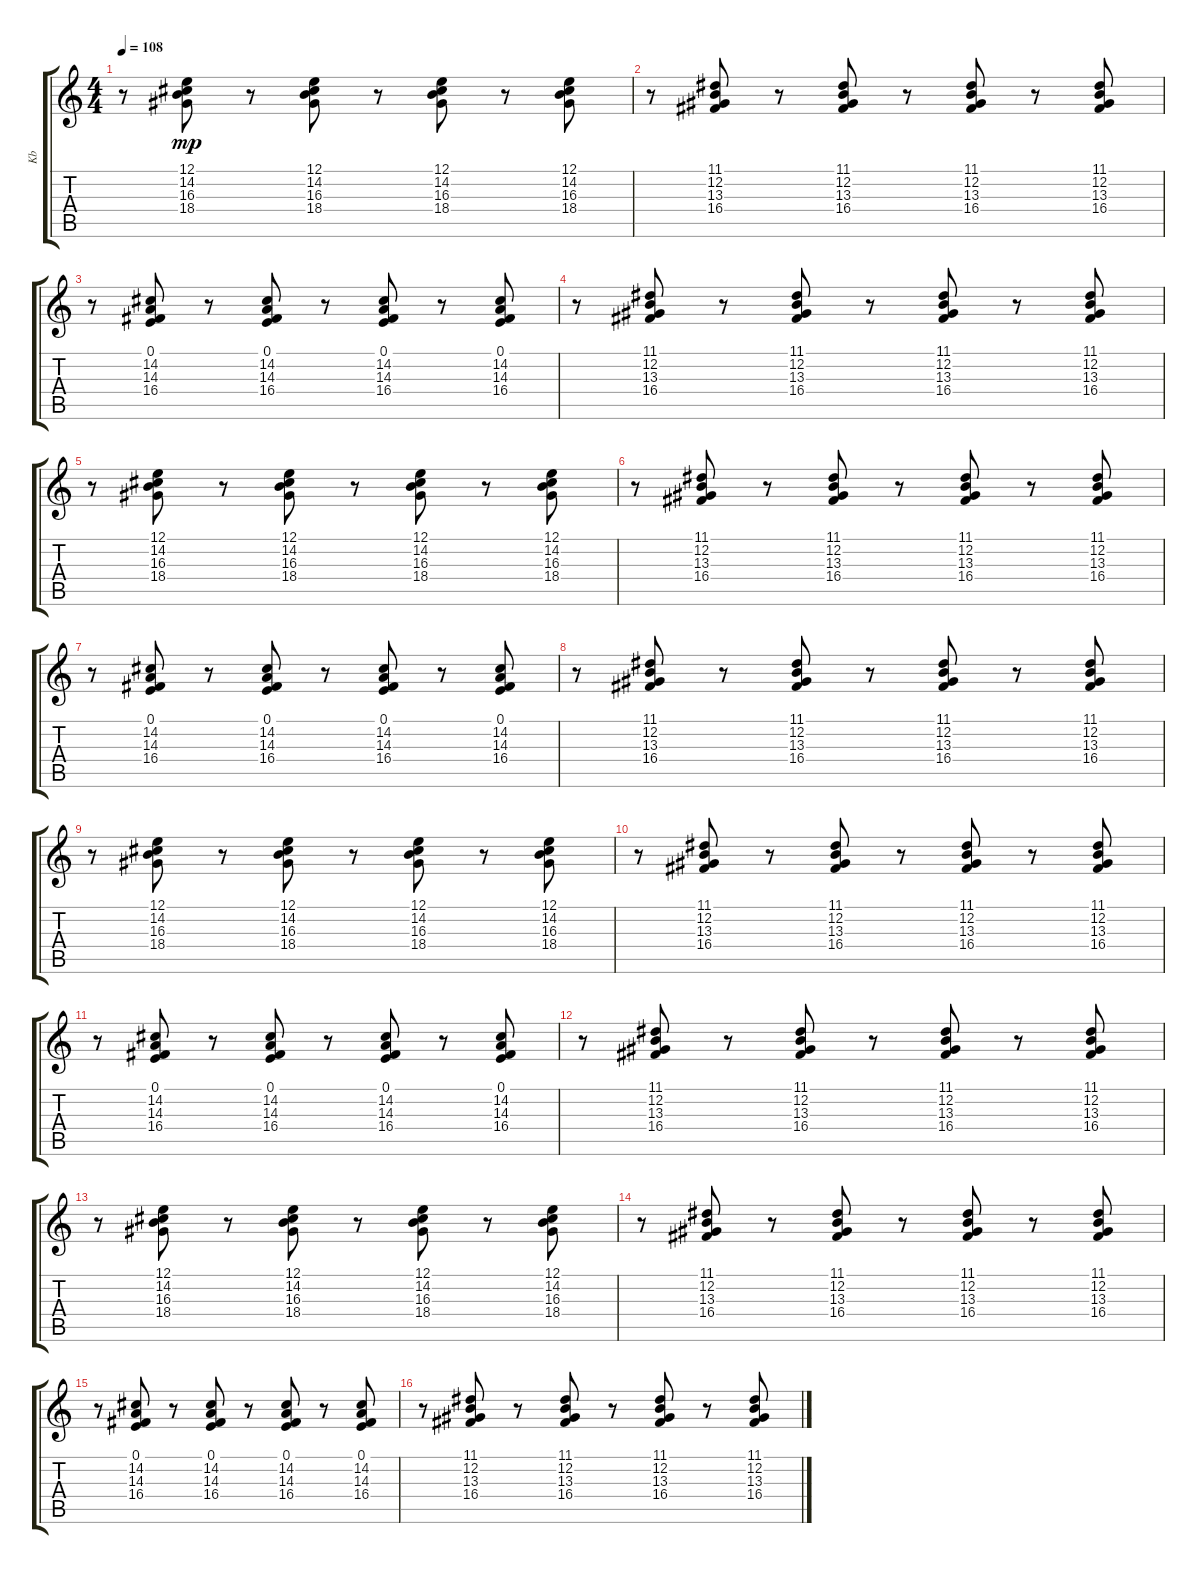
\track ("Kb" "Kb") {instrument honkytonkpiano}
\staff {score tabs}
\tuning (E4 B3 G3 D3 A2 E2) {hide}
\ts (4 4)
\tempo 108
\clef g2
\ks c
r.8{dy f} (12.1 14.2 16.3 18.4).8{dy mp balance 7 instrument honkytonkpiano} r.8 (12.1 14.2 16.3 18.4).8 r.8 (12.1 14.2 16.3 18.4).8 r.8 (12.1 14.2 16.3 18.4).8 |
r.8 (11.1 12.2 13.3 16.4).8 r.8 (11.1 12.2 13.3 16.4).8 r.8 (11.1 12.2 13.3 16.4).8 r.8 (11.1 12.2 13.3 16.4).8 |
r.8 (0.1 14.2 14.3 16.4).8 r.8 (0.1 14.2 14.3 16.4).8 r.8 (0.1 14.2 14.3 16.4).8 r.8 (0.1 14.2 14.3 16.4).8 |
r.8 (11.1 12.2 13.3 16.4).8 r.8 (11.1 12.2 13.3 16.4).8 r.8 (11.1 12.2 13.3 16.4).8 r.8 (11.1 12.2 13.3 16.4).8 |
r.8 (12.1 14.2 16.3 18.4).8 r.8 (12.1 14.2 16.3 18.4).8 r.8 (12.1 14.2 16.3 18.4).8 r.8 (12.1 14.2 16.3 18.4).8 |
r.8 (11.1 12.2 13.3 16.4).8 r.8 (11.1 12.2 13.3 16.4).8 r.8 (11.1 12.2 13.3 16.4).8 r.8 (11.1 12.2 13.3 16.4).8 |
r.8 (0.1 14.2 14.3 16.4).8 r.8 (0.1 14.2 14.3 16.4).8 r.8 (0.1 14.2 14.3 16.4).8 r.8 (0.1 14.2 14.3 16.4).8 |
r.8 (11.1 12.2 13.3 16.4).8 r.8 (11.1 12.2 13.3 16.4).8 r.8 (11.1 12.2 13.3 16.4).8 r.8 (11.1 12.2 13.3 16.4).8 |
r.8 (12.1 14.2 16.3 18.4).8 r.8 (12.1 14.2 16.3 18.4).8 r.8 (12.1 14.2 16.3 18.4).8 r.8 (12.1 14.2 16.3 18.4).8 |
r.8 (11.1 12.2 13.3 16.4).8 r.8 (11.1 12.2 13.3 16.4).8 r.8 (11.1 12.2 13.3 16.4).8 r.8 (11.1 12.2 13.3 16.4).8 |
r.8 (0.1 14.2 14.3 16.4).8 r.8 (0.1 14.2 14.3 16.4).8 r.8 (0.1 14.2 14.3 16.4).8 r.8 (0.1 14.2 14.3 16.4).8 |
r.8 (11.1 12.2 13.3 16.4).8 r.8 (11.1 12.2 13.3 16.4).8 r.8 (11.1 12.2 13.3 16.4).8 r.8 (11.1 12.2 13.3 16.4).8 |
r.8 (12.1 14.2 16.3 18.4).8 r.8 (12.1 14.2 16.3 18.4).8 r.8 (12.1 14.2 16.3 18.4).8 r.8 (12.1 14.2 16.3 18.4).8 |
r.8 (11.1 12.2 13.3 16.4).8 r.8 (11.1 12.2 13.3 16.4).8 r.8 (11.1 12.2 13.3 16.4).8 r.8 (11.1 12.2 13.3 16.4).8 |
r.8 (0.1 14.2 14.3 16.4).8 r.8 (0.1 14.2 14.3 16.4).8 r.8 (0.1 14.2 14.3 16.4).8 r.8 (0.1 14.2 14.3 16.4).8 |
r.8 (11.1 12.2 13.3 16.4).8 r.8 (11.1 12.2 13.3 16.4).8 r.8 (11.1 12.2 13.3 16.4).8 r.8 (11.1 12.2 13.3 16.4).8
